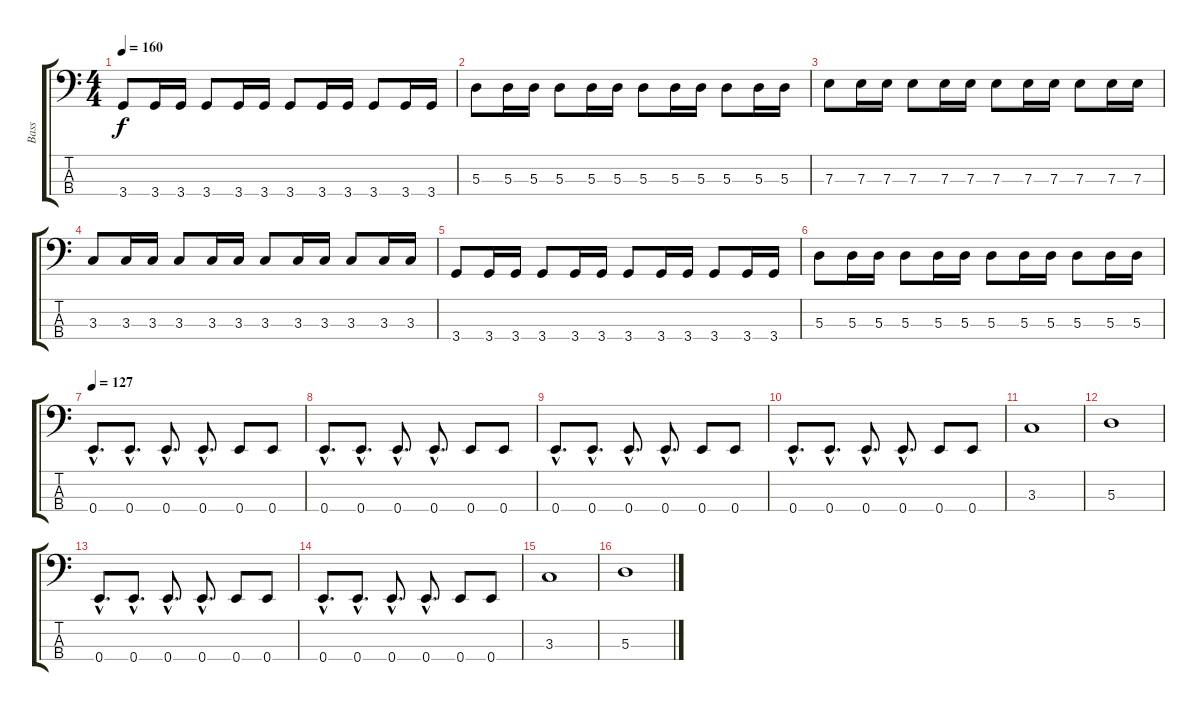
\track ("Bass" "Bass") {instrument electricbassfinger}
\staff {score tabs}
\tuning (G2 D2 A1 E1) {hide}
\ts (4 4)
\tempo 160
\clef f4
\ks c
3.4.8{dy f} 3.4.16 3.4.16 3.4.8 3.4.16 3.4.16 3.4.8 3.4.16 3.4.16 3.4.8 3.4.16 3.4.16 |
5.3.8 5.3.16 5.3.16 5.3.8 5.3.16 5.3.16 5.3.8 5.3.16 5.3.16 5.3.8 5.3.16 5.3.16 |
7.3.8 7.3.16 7.3.16 7.3.8 7.3.16 7.3.16 7.3.8 7.3.16 7.3.16 7.3.8 7.3.16 7.3.16 |
3.3.8 3.3.16 3.3.16 3.3.8 3.3.16 3.3.16 3.3.8 3.3.16 3.3.16 3.3.8 3.3.16 3.3.16 |
3.4.8 3.4.16 3.4.16 3.4.8 3.4.16 3.4.16 3.4.8 3.4.16 3.4.16 3.4.8 3.4.16 3.4.16 |
5.3.8 5.3.16 5.3.16 5.3.8 5.3.16 5.3.16 5.3.8 5.3.16 5.3.16 5.3.8 5.3.16 5.3.16 |
\tempo 127
0.4{hac}.8{d} 0.4{hac}.8{d} 0.4{hac}.8{d} 0.4{hac}.8{d} 0.4.8 0.4.8 |
0.4{hac}.8{d} 0.4{hac}.8{d} 0.4{hac}.8{d} 0.4{hac}.8{d} 0.4.8 0.4.8 |
0.4{hac}.8{d} 0.4{hac}.8{d} 0.4{hac}.8{d} 0.4{hac}.8{d} 0.4.8 0.4.8 |
0.4{hac}.8{d} 0.4{hac}.8{d} 0.4{hac}.8{d} 0.4{hac}.8{d} 0.4.8 0.4.8 |
3.3.1 |
5.3.1 |
0.4{hac}.8{d} 0.4{hac}.8{d} 0.4{hac}.8{d} 0.4{hac}.8{d} 0.4.8 0.4.8 |
0.4{hac}.8{d} 0.4{hac}.8{d} 0.4{hac}.8{d} 0.4{hac}.8{d} 0.4.8 0.4.8 |
3.3.1 |
5.3.1
